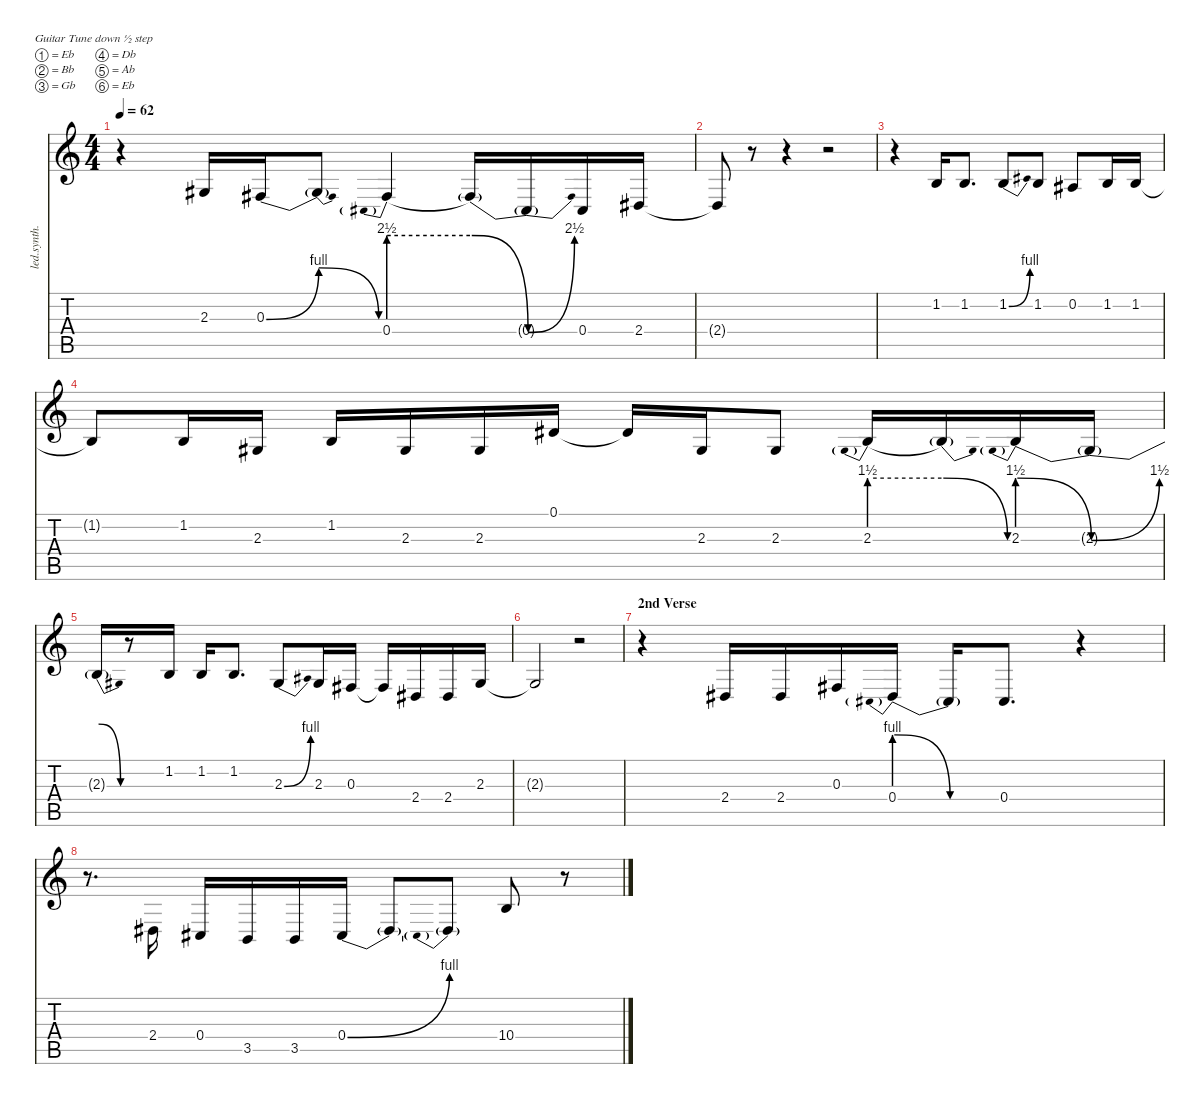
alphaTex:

\defaultSystemsLayout 4
\hideDynamics
\bracketExtendMode nobrackets
\otherSystemsTrackNameOrientation horizontal
\track ("Voice 1" "led.synth.") {instrument lead2sawtooth}
\staff {score tabs}
\tuning (Eb4 Bb3 Gb3 Db3 Ab2 Eb2)
\ts (4 4)
\tempo 62
\clef g2
\ks c
r.4{dy mf beam Down} 2.3{acc #}.16{beam Up} 0.3{be (bend 0 0 60 4) acc #}.16{beam Up} 0.3{be (release 0 4 60 0) t}.8{dy f beam Up} 0.4{be (prebend 0 10 60 10)}.4{dy mf beam Up} 0.4{be (release 0 10 60 0) t}.16{dy f beam Up} 0.4{be (bend 0 0 60 10) t acc #}.16{beam Up} 0.4{acc #}.16{dy mf beam Up} 2.4{acc #}.16{beam Up} |
2.4{t acc #}.8{dy f beam Up} r.8{beam Up} r.4{beam Up} r.2{beam Up} |
r.4{beam Down} 1.2.16{dy mf beam Up} 1.2.8{d beam Up} 1.2{be (bend 0 0 4.999999799999999 4)}.8{beam Up} 1.2.8{beam Up} 0.2{acc #}.8{beam Up} 1.2.16{beam Up} 1.2.16{beam Up} |
1.2{t}.8{dy f beam Up} 1.2.16{dy mf beam Up} 2.3{acc #}.16{beam Up} 1.2.16{beam Up} 2.3{acc #}.16{beam Up} 2.3{acc #}.16{beam Up} 0.1{acc #}.16{beam Up} 0.1{t acc #}.16{dy f beam Up} 2.3{acc #}.16{dy mf beam Up} 2.3{acc #}.8{beam Up} 2.3{be (prebend 0 6 60 6)}.16{beam Up} 2.3{be (release 0 6 60 0) t}.16{dy f beam Up} 2.3{be (prebendrelease 0 6 60 0)}.16{dy mf beam Up} 2.3{be (bend 0 0 60 6) t acc #}.16{dy f beam Up} |
2.3{be (release 0 6 60 0) t}.16{beam Up} r.8{beam Up} 1.2.16{dy mf beam Up} 1.2.16{beam Up} 1.2.8{d beam Up} 2.3{be (bend 0 0 4.999999799999999 4) acc #}.8{beam Up} 2.3{acc #}.16{beam Up} 0.3{acc #}.16{beam Up} 0.3{t acc #}.16{dy f beam Up} 2.4{acc #}.16{dy mf beam Up} 2.4{acc #}.16{beam Up} 2.3{acc #}.16{beam Up} |
2.3{t acc #}.2{dy f beam Up} r.2{beam Up} |
\section ("" "2nd Verse")
r.4{beam Down} 2.4{acc #}.16{dy mf beam Up} 2.4{acc #}.16{beam Up} 0.3{acc #}.16{beam Up} 0.4{be (prebendrelease 0 4 60 0)}.16{beam Up} 0.4{be (hold 0 0 60 0) t acc #}.16{dy f beam Up} 0.4{acc #}.8{d dy mf beam Up} r.4{beam Up} |
r.8{d beam Down} 2.4{acc #}.16{beam Up} 0.4{acc #}.16{beam Up} 3.5.16{beam Up} 3.5.16{beam Up} 0.4{be (bend 0 0 60 4) acc #}.16{beam Up} 0.4{t}.8{dy f beam Up} 0.4{be (prebend 0 4 60 4) t}.8{beam Up} 10.4.8{dy p beam Up} r.8{beam Up}
